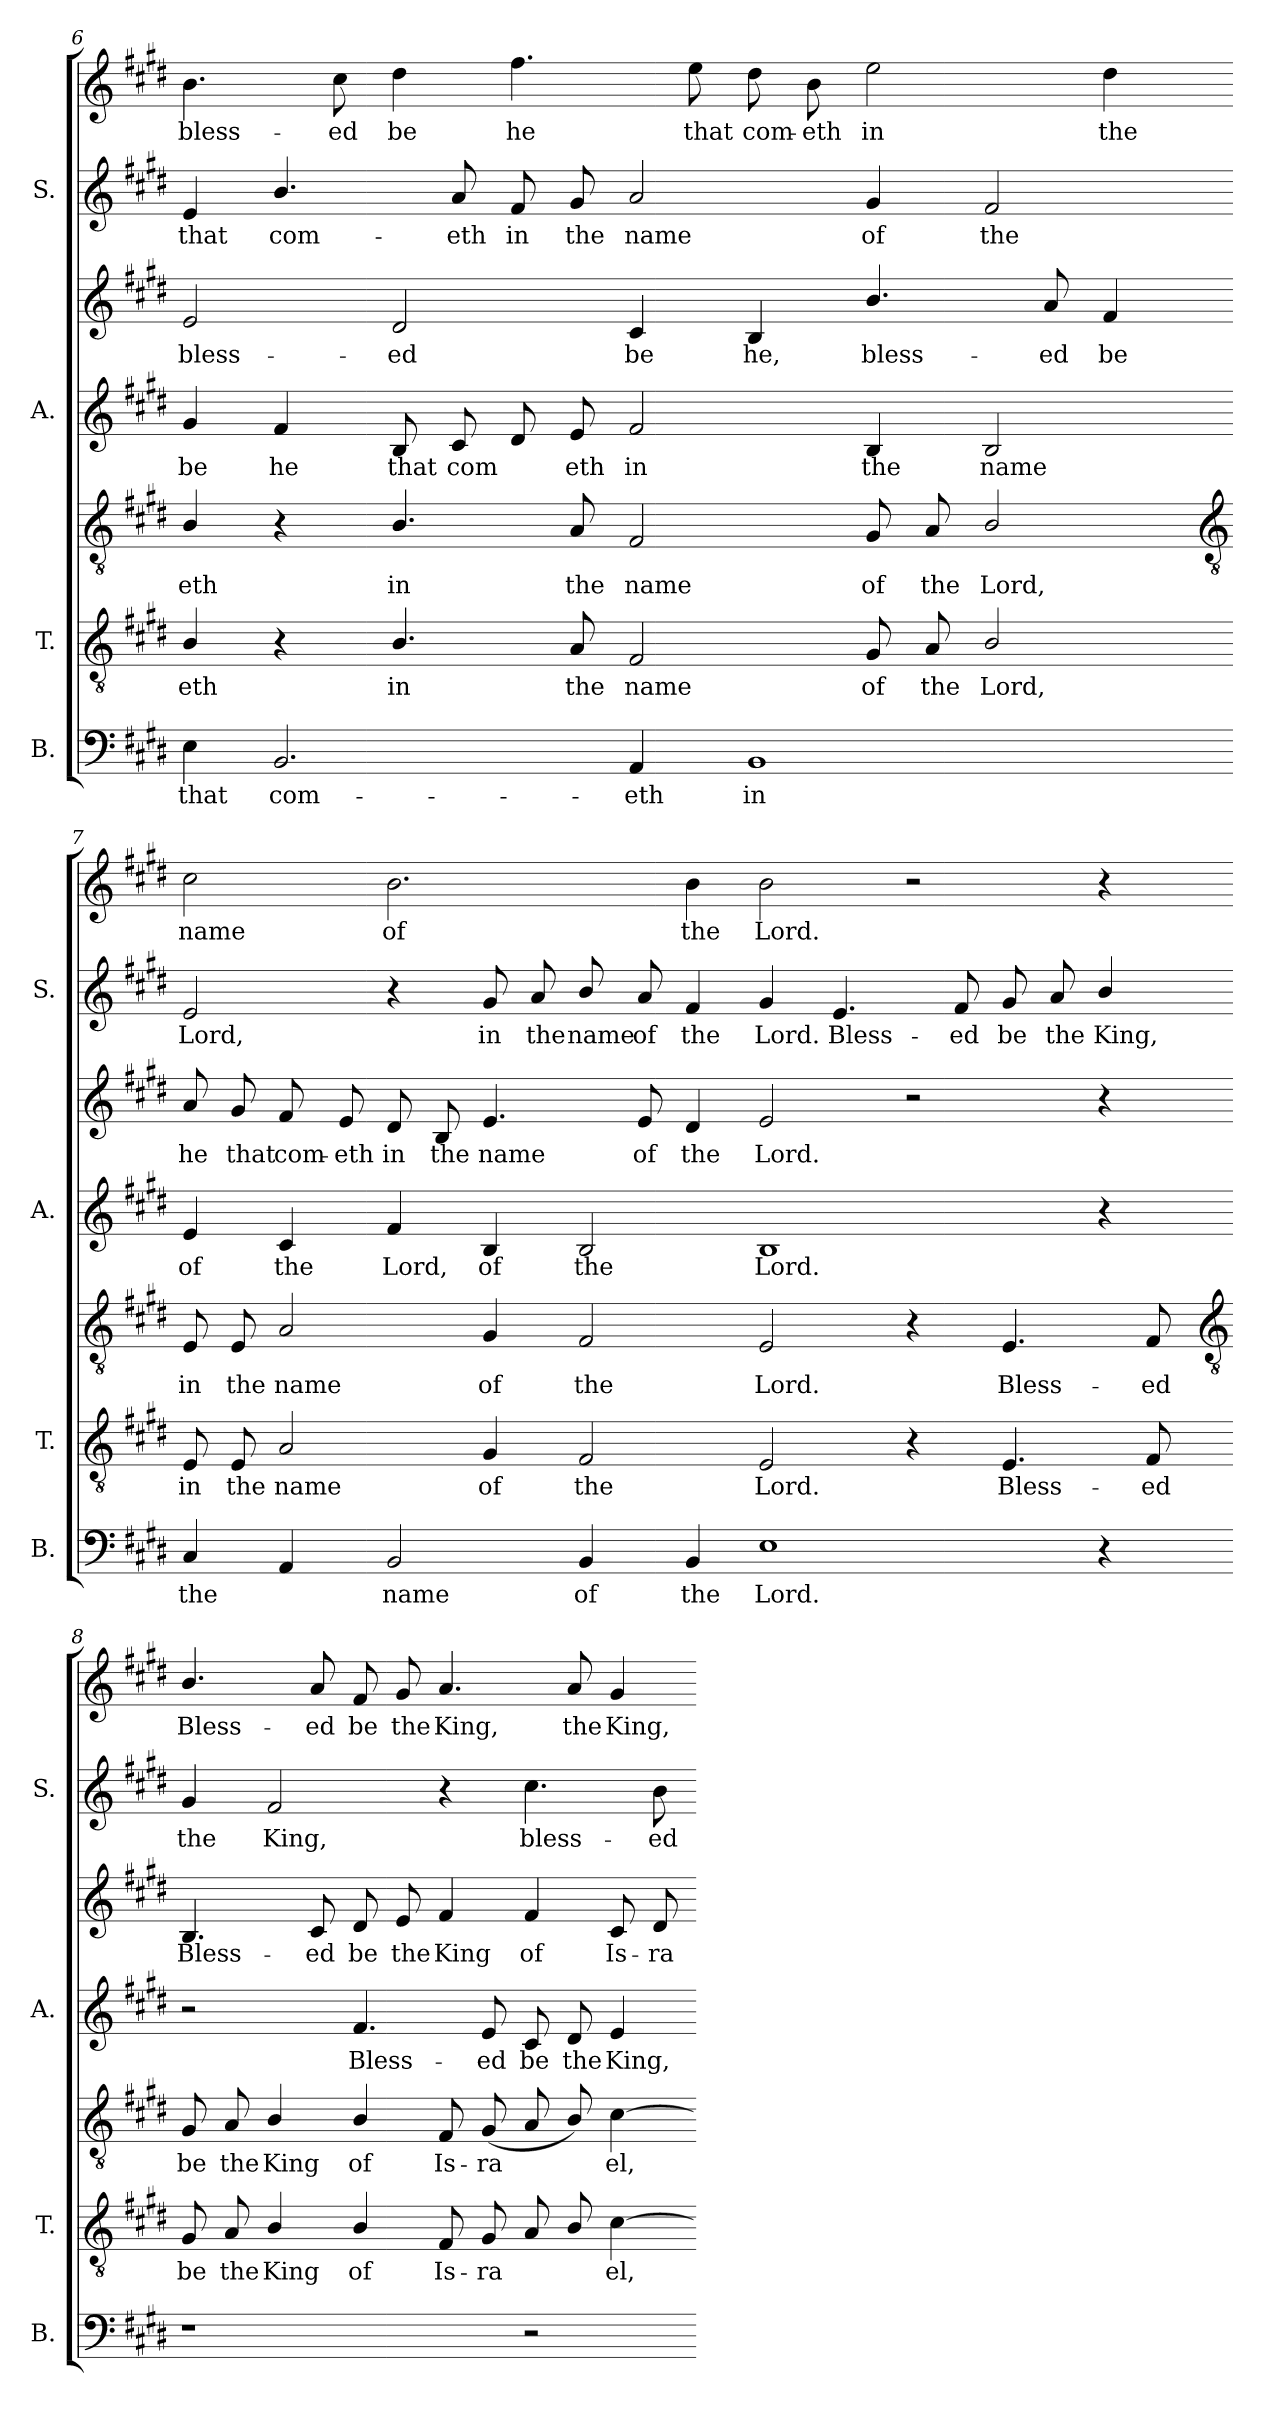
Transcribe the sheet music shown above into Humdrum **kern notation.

**kern	**text	**kern	**text	**kern	**text	**kern	**text	**kern	**text	**kern	**text	**kern	**text
*part4	*part4	*part3	*part3	*part3	*part3	*part2	*part2	*part2	*part2	*part1	*part1	*part1	*part1
*staff7	*staff7	*staff6	*staff6	*staff5	*staff5	*staff4	*staff4	*staff3	*staff3	*staff2	*staff2	*staff1	*staff1
*I"B.	*	*I"T.	*	*	*	*I"A.	*	*	*	*I"S.	*	*	*
*I'B.	*	*I'T.	*	*	*	*I'A.	*	*	*	*I'S.	*	*	*
!!LO:LB:g=z
*clefF4	*	*clefGv2	*	*clefGv2	*	*clefG2	*	*clefG2	*	*clefG2	*	*clefG2	*
*k[f#c#g#d#]	*	*k[f#c#g#d#]	*	*k[f#c#g#d#]	*	*k[f#c#g#d#]	*	*k[f#c#g#d#]	*	*k[f#c#g#d#]	*	*k[f#c#g#d#]	*
*E:	*	*E:	*	*E:	*	*E:	*	*E:	*	*E:	*	*E:	*
=6	=6	=6	=6	=6	=6	=6	=6	=6	=6	=6	=6	=6	=6
!	!LO:LY:b	!	!LO:LY:b	!	!LO:LY:b	!	!LO:LY:b	!	!LO:LY:b	!	!LO:LY:b	!	!LO:LY:b
4E	that	4B/	-eth	4B/	-eth	4g#	be	2e	bless-	4e	that	4.b	bless-
!	!LO:LY:b	!	!	!	!	!	!LO:LY:b	!	!	!	!LO:LY:b	!	!
2.BB	com-	4r	.	4r	.	4f#	he	.	.	4.b/	com-	.	.
!	!	!	!	!	!	!	!	!	!	!	!	!	!LO:LY:b
.	.	.	.	.	.	.	.	.	.	.	.	8cc#	-ed
!	!	!	!LO:LY:b	!	!LO:LY:b	!	!LO:LY:b	!	!LO:LY:b	!	!	!	!LO:LY:b
.	.	4.B/	in	4.B/	in	8B	that	2d#	-ed	.	.	4dd#	be
!	!	!	!	!	!	!	!LO:LY:b	!	!	!	!LO:LY:b	!	!
.	.	.	.	.	.	8c#	com	.	.	8a	-eth	.	.
!	!	!	!	!	!	!	!	!	!	!	!LO:LY:b	!	!LO:LY:b
.	.	.	.	.	.	8d#	.	.	.	8f#	in	4.ff#	he
!	!	!	!LO:LY:b	!	!LO:LY:b	!	!LO:LY:b	!	!	!	!LO:LY:b	!	!
.	.	8A/	the	8A/	the	8e	eth	.	.	8g#	the	.	.
!	!LO:LY:b	!	!LO:LY:b	!	!LO:LY:b	!	!LO:LY:b	!	!LO:LY:b	!	!LO:LY:b	!	!
4AA	-eth	2F#/	name	2F#/	name	2f#	in	4c#	be	2a	name	.	.
!	!	!	!	!	!	!	!	!	!	!	!	!	!LO:LY:b
.	.	.	.	.	.	.	.	.	.	.	.	8ee	that
!	!LO:LY:b	!	!	!	!	!	!	!	!LO:LY:b	!	!	!	!LO:LY:b
1BB	in	.	.	.	.	.	.	4B	he,	.	.	8dd#	com-
!	!	!	!	!	!	!	!	!	!	!	!	!	!LO:LY:b
.	.	.	.	.	.	.	.	.	.	.	.	8b	-eth
!	!	!	!LO:LY:b	!	!LO:LY:b	!	!LO:LY:b	!	!LO:LY:b	!	!LO:LY:b	!	!LO:LY:b
.	.	8G#/	of	8G#/	of	4B	the	4.b/	bless-	4g#	of	2ee	in
!	!	!	!LO:LY:b	!	!LO:LY:b	!	!	!	!	!	!	!	!
.	.	8A/	the	8A/	the	.	.	.	.	.	.	.	.
!	!	!	!LO:LY:b	!	!LO:LY:b	!	!LO:LY:b	!	!	!	!LO:LY:b	!	!
.	.	2B/	Lord,	2B/	Lord,	2B	name	.	.	2f#	the	.	.
!	!	!	!	!	!	!	!	!	!LO:LY:b	!	!	!	!
.	.	.	.	.	.	.	.	8a	-ed	.	.	.	.
!	!	!	!	!	!	!	!	!	!LO:LY:b	!	!	!	!LO:LY:b
.	.	.	.	.	.	.	.	4f#	be	.	.	4dd#	the
!!LO:LB:g=z
=7-	=7-	=7-	=7-	=7-	=7-	=7-	=7-	=7-	=7-	=7-	=7-	=7-	=7-
*	*	*	*	*clefGv2	*	*	*	*	*	*	*	*	*
!	!LO:LY:b	!	!LO:LY:b	!	!LO:LY:b	!	!LO:LY:b	!	!LO:LY:b	!	!LO:LY:b	!	!LO:LY:b
4C#	the	8E	in	8E	in	4e	of	8a	he	2e	Lord,	2cc#	name
!	!	!	!LO:LY:b	!	!LO:LY:b	!	!	!	!LO:LY:b	!	!	!	!
.	.	8E	the	8E	the	.	.	8g#	that	.	.	.	.
!	!	!	!LO:LY:b	!	!LO:LY:b	!	!LO:LY:b	!	!LO:LY:b	!	!	!	!
4AA	.	2A	name	2A	name	4c#	the	8f#	com-	.	.	.	.
!	!	!	!	!	!	!	!	!	!LO:LY:b	!	!	!	!
.	.	.	.	.	.	.	.	8e	-eth	.	.	.	.
!	!LO:LY:b	!	!	!	!	!	!LO:LY:b	!	!LO:LY:b	!	!	!	!LO:LY:b
2BB	name	.	.	.	.	4f#	Lord,	8d#	in	4r	.	2.b	of
!	!	!	!	!	!	!	!	!	!LO:LY:b	!	!	!	!
.	.	.	.	.	.	.	.	8B	the	.	.	.	.
!	!	!	!LO:LY:b	!	!LO:LY:b	!	!LO:LY:b	!	!LO:LY:b	!	!LO:LY:b	!	!
.	.	4G#	of	4G#	of	4B	of	4.e	name	8g#	in	.	.
!	!	!	!	!	!	!	!	!	!	!	!LO:LY:b	!	!
.	.	.	.	.	.	.	.	.	.	8a	the	.	.
!	!LO:LY:b	!	!LO:LY:b	!	!LO:LY:b	!	!LO:LY:b	!	!	!	!LO:LY:b	!	!
4BB	of	2F#	the	2F#	the	2B	the	.	.	8b/	name	.	.
!	!	!	!	!	!	!	!	!	!LO:LY:b	!	!LO:LY:b	!	!
.	.	.	.	.	.	.	.	8e	of	8a/	of	.	.
!	!LO:LY:b	!	!	!	!	!	!	!	!LO:LY:b	!	!LO:LY:b	!	!LO:LY:b
4BB	the	.	.	.	.	.	.	4d#	the	4f#/	the	4b	the
!	!LO:LY:b	!	!LO:LY:b	!	!LO:LY:b	!	!LO:LY:b	!	!LO:LY:b	!	!LO:LY:b	!	!LO:LY:b
1E	Lord.	2E	Lord.	2E	Lord.	1B	Lord.	2e	Lord.	4g#/	Lord.	2b	Lord.
!	!	!	!	!	!	!	!	!	!	!	!LO:LY:b	!	!
.	.	.	.	.	.	.	.	.	.	4.e/	Bless-	.	.
.	.	4r	.	4r	.	.	.	2r	.	.	.	2r	.
!	!	!	!	!	!	!	!	!	!	!	!LO:LY:b	!	!
.	.	.	.	.	.	.	.	.	.	8f#/	-ed	.	.
!	!	!	!LO:LY:b	!	!LO:LY:b	!	!	!	!	!	!LO:LY:b	!	!
.	.	4.E	Bless-	4.E	Bless-	.	.	.	.	8g#/	be	.	.
!	!	!	!	!	!	!	!	!	!	!	!LO:LY:b	!	!
.	.	.	.	.	.	.	.	.	.	8a/	the	.	.
!	!	!	!	!	!	!	!	!	!	!	!LO:LY:b	!	!
4r	.	.	.	.	.	4r	.	4r	.	4b/	King,	4r	.
!	!	!	!LO:LY:b	!	!LO:LY:b	!	!	!	!	!	!	!	!
.	.	8F#	-ed	8F#	-ed	.	.	.	.	.	.	.	.
!!LO:LB:g=z
=8-	=8-	=8-	=8-	=8-	=8-	=8-	=8-	=8-	=8-	=8-	=8-	=8-	=8-
*	*	*	*	*clefGv2	*	*	*	*	*	*	*	*	*
!	!	!	!LO:LY:b	!	!LO:LY:b	!	!	!	!LO:LY:b	!	!LO:LY:b	!	!LO:LY:b
1r	.	8G#	be	8G#	be	2r	.	4.B	Bless-	4g#	the	4.b/	Bless-
!	!	!	!LO:LY:b	!	!LO:LY:b	!	!	!	!	!	!	!	!
.	.	8A	the	8A	the	.	.	.	.	.	.	.	.
!	!	!	!LO:LY:b	!	!LO:LY:b	!	!	!	!	!	!LO:LY:b	!	!
.	.	4B/	King	4B/	King	.	.	.	.	2f#	King,	.	.
!	!	!	!	!	!	!	!	!	!LO:LY:b	!	!	!	!LO:LY:b
.	.	.	.	.	.	.	.	8c#	-ed	.	.	8a	-ed
!	!	!	!LO:LY:b	!	!LO:LY:b	!	!LO:LY:b	!	!LO:LY:b	!	!	!	!LO:LY:b
.	.	4B/	of	4B/	of	4.f#	Bless-	8d#	be	.	.	8f#	be
!	!	!	!	!	!	!	!	!	!LO:LY:b	!	!	!	!LO:LY:b
.	.	.	.	.	.	.	.	8e	the	.	.	8g#	the
!	!	!	!LO:LY:b	!	!LO:LY:b	!	!	!	!LO:LY:b	!	!	!	!LO:LY:b
.	.	8F#/	Is-	8F#/	Is-	.	.	4f#	King	4r	.	4.a	King,
!	!	!	!LO:LY:b	!	!LO:LY:b	!	!LO:LY:b	!	!	!	!	!	!
.	.	8G#/	-ra	(<8G#/	-ra	8e	-ed	.	.	.	.	.	.
!	!	!	!	!	!	!	!LO:LY:b	!	!LO:LY:b	!	!LO:LY:b	!	!
2r	.	8A/	.	8A/	.	8c#	be	4f#	of	4.cc#	bless-	.	.
!	!	!	!	!	!	!	!LO:LY:b	!	!	!	!	!	!LO:LY:b
.	.	8B/	.	8B/)	.	8d#	the	.	.	.	.	8a	the
!	!	!	!LO:LY:b	!	!LO:LY:b	!	!LO:LY:b	!	!LO:LY:b	!	!	!	!LO:LY:b
.	.	[4c#	el,	[4c#	el,	4e	King,	8c#	Is-	.	.	4g#	King,
!	!	!	!	!	!	!	!	!	!LO:LY:b	!	!LO:LY:b	!	!
.	.	.	.	.	.	.	.	8d#	-ra	8b	-ed	.	.
=-	=-	=-	=-	=-	=-	=-	=-	=-	=-	=-	=-	=-	=-
*-	*-	*-	*-	*-	*-	*-	*-	*-	*-	*-	*-	*-	*-
